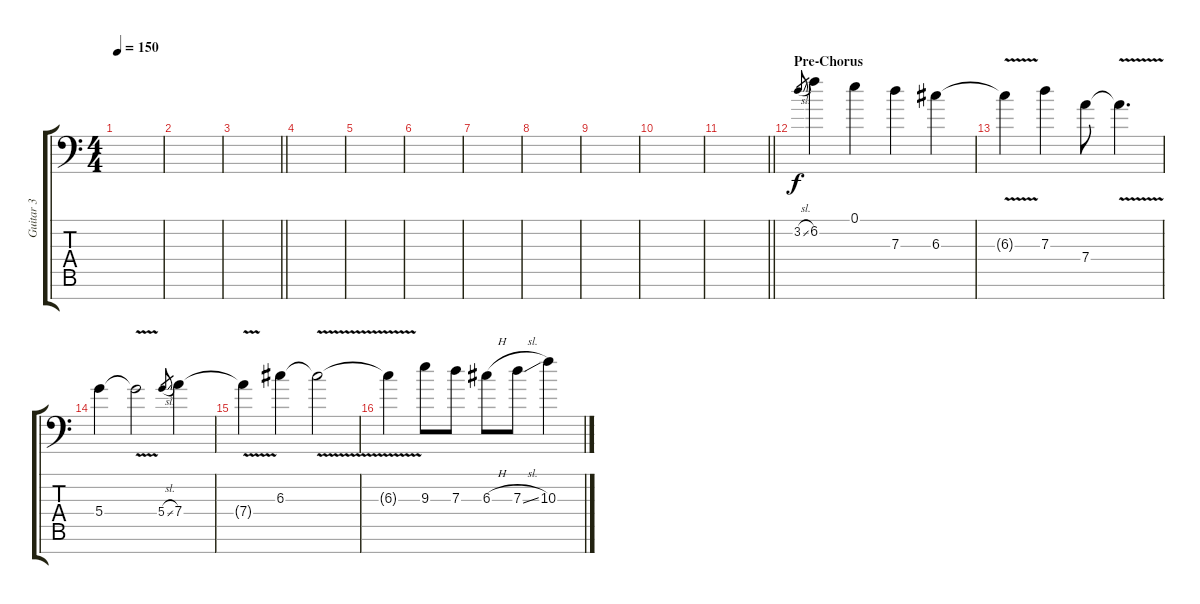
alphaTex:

\track ("Guitar 3" "Guitar 3") {instrument distortionguitar}
\staff {score tabs}
\tuning (E4 B3 G3 D3 A2 E2 A1) {hide}
\ts (4 4)
\tempo 150
\clef f4
\ks c
|
|
\barLineRight lightlight
|
|
|
|
|
|
|
|
\barLineRight lightlight
|
\section ("" "Pre-Chorus")
3.2{sl}.8{gr} 6.2.4 0.1.4 7.3.4 6.3.4 |
6.3{v t}.4 7.3.4 7.4.8 7.4{v t}.4{d} |
5.4.4 5.4{v t}.2 5.4{sl}.8{gr} 7.4.4 |
7.4{v t}.4 6.3.4 6.3{v t}.2 |
6.3{t}.4 9.3.8 7.3.8 6.3{h}.8 7.3{sl}.8 10.3.4
